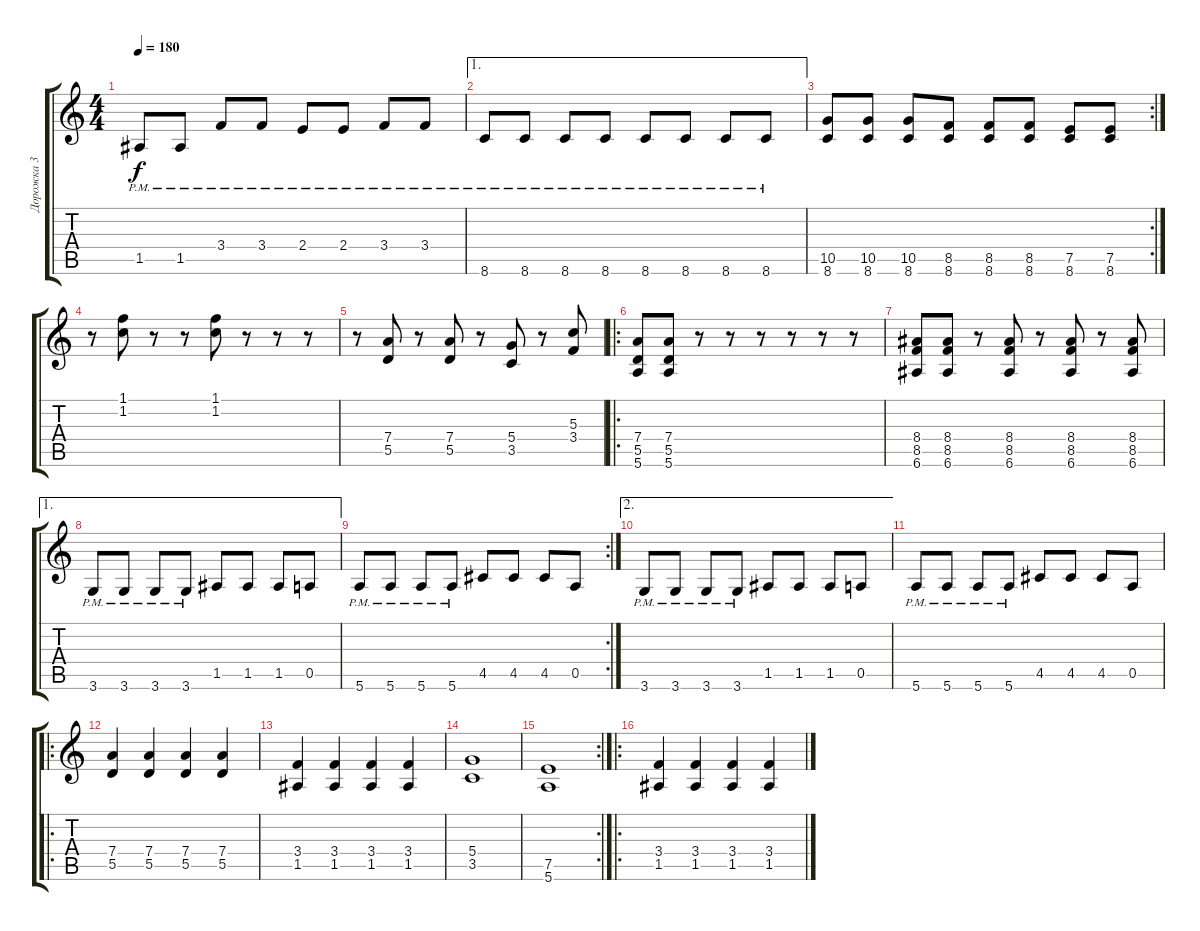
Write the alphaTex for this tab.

\track ("Дорожка 3" "Дорожка 3") {instrument overdrivenguitar}
\staff {score tabs}
\tuning (E4 B3 G3 D3 A2 E2) {hide}
\ts (4 4)
\tempo 180
\clef g2
\ks c
1.5{pm}.8{dy f} 1.5{pm}.8 3.4{pm}.8 3.4{pm}.8 2.4{pm}.8 2.4{pm}.8 3.4{pm}.8 3.4{pm}.8 |
\ae 1
8.6{pm}.8 8.6{pm}.8 8.6{pm}.8 8.6{pm}.8 8.6{pm}.8 8.6{pm}.8 8.6{pm}.8 8.6{pm}.8 |
\rc 2
(10.5 8.6).8 (10.5 8.6).8 (10.5 8.6).8 (8.5 8.6).8 (8.5 8.6).8 (8.5 8.6).8 (7.5 8.6).8 (7.5 8.6).8 |
r.8 (1.1 1.2).8 r.8 r.8 (1.1 1.2).8 r.8 r.8 r.8 |
r.8 (7.4 5.5).8 r.8 (7.4 5.5).8 r.8 (5.4 3.5).8 r.8 (5.3 3.4).8 |
\ro
(7.4 5.5 5.6).8 (7.4 5.5 5.6).8 r.8 r.8 r.8 r.8 r.8 r.8 |
(8.4 8.5 6.6).8 (8.4 8.5 6.6).8 r.8 (8.4 8.5 6.6).8 r.8 (8.4 8.5 6.6).8 r.8 (8.4 8.5 6.6).8 |
\ae 1
3.6{pm}.8 3.6{pm}.8 3.6{pm}.8 3.6{pm}.8 1.5.8 1.5.8 1.5.8 0.5.8 |
\rc 2
5.6{pm}.8 5.6{pm}.8 5.6{pm}.8 5.6{pm}.8 4.5.8 4.5.8 4.5.8 0.5.8 |
\ae 2
3.6{pm}.8 3.6{pm}.8 3.6{pm}.8 3.6{pm}.8 1.5.8 1.5.8 1.5.8 0.5.8 |
5.6{pm}.8 5.6{pm}.8 5.6{pm}.8 5.6{pm}.8 4.5.8 4.5.8 4.5.8 0.5.8 |
\ro
(7.4 5.5).4 (7.4 5.5).4 (7.4 5.5).4 (7.4 5.5).4 |
(3.4 1.5).4 (3.4 1.5).4 (3.4 1.5).4 (3.4 1.5).4 |
(5.4 3.5).1 |
\rc 2
(7.5 5.6).1 |
\ro
(3.4 1.5).4 (3.4 1.5).4 (3.4 1.5).4 (3.4 1.5).4
